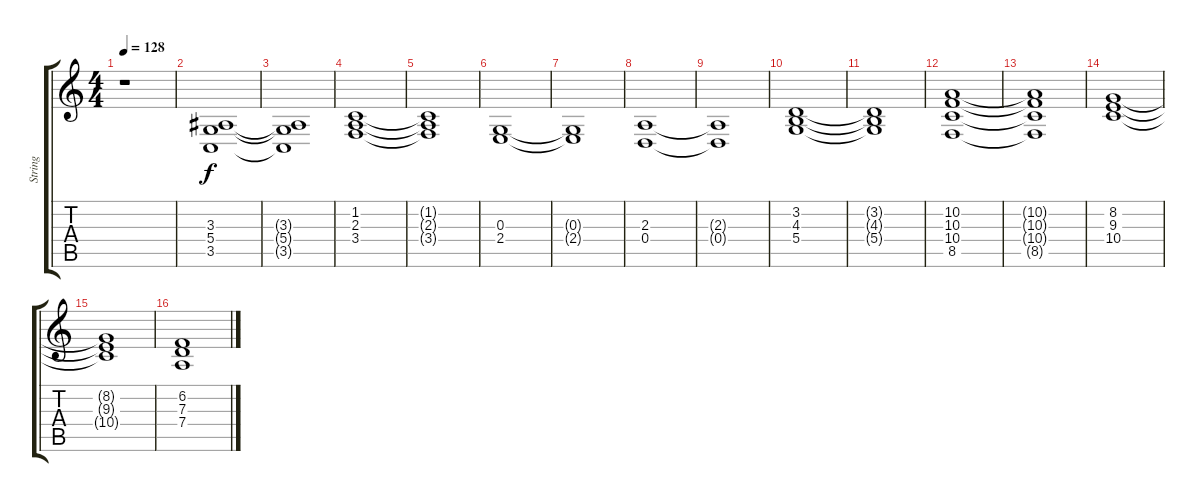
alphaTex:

\track ("String" "String") {instrument stringensemble2}
\staff {score tabs}
\tuning (E4 B3 G3 D3 A2 E2) {hide}
\ts (4 4)
\tempo 128
\clef g2
\ks c
r.1{dy f} |
(3.3 5.4 3.5).1{volume 10} |
(3.3{t} 5.4{t} 3.5{t}).1 |
(1.2 2.3 3.4).1 |
(1.2{t} 2.3{t} 3.4{t}).1 |
(0.3 2.4).1 |
(0.3{t} 2.4{t}).1 |
(2.3 0.4).1 |
(2.3{t} 0.4{t}).1 |
(3.2 4.3 5.4).1 |
(3.2{t} 4.3{t} 5.4{t}).1 |
(10.2 10.3 10.4 8.5).1 |
(10.2{t} 10.3{t} 10.4{t} 8.5{t}).1 |
(8.2 9.3 10.4).1 |
(8.2{t} 9.3{t} 10.4{t}).1 |
(6.2 7.3 7.4).1
